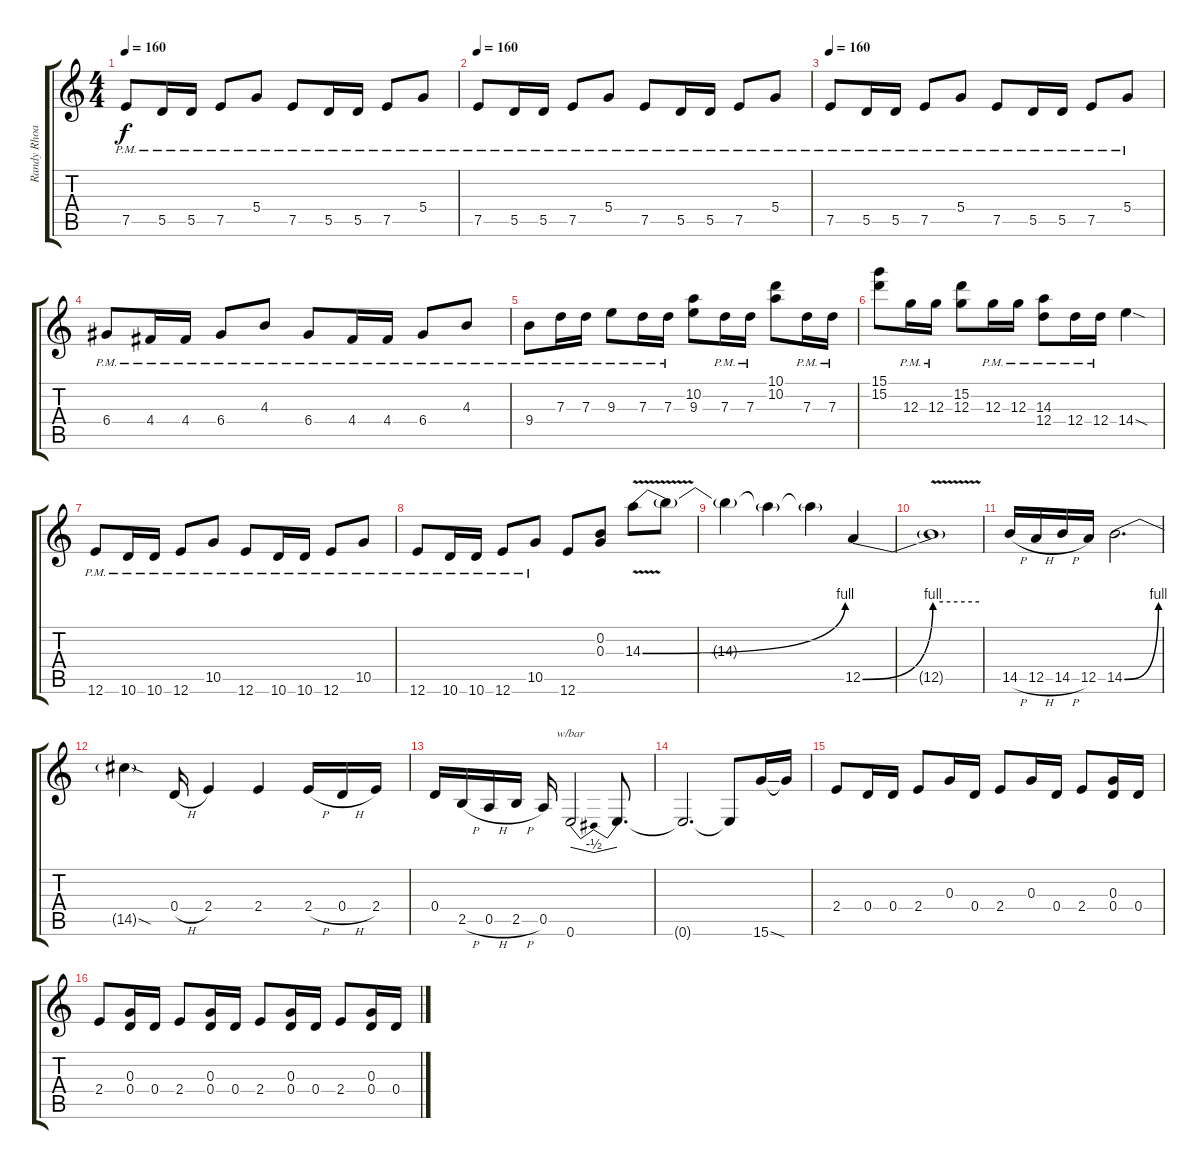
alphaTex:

\track ("Randy Rhoads" "Randy Rhoa") {instrument overdrivenguitar}
\staff {score tabs}
\tuning (E4 B3 G3 D3 A2 E2) {hide}
\ts (4 4)
\tempo 160
\clef g2
\ks c
7.5{pm}.8{dy f} 5.5{pm}.16 5.5{pm}.16 7.5{pm}.8 5.4{pm}.8 7.5{pm}.8 5.5{pm}.16 5.5{pm}.16 7.5{pm}.8 5.4{pm}.8 |
\tempo 160
7.5{pm}.8 5.5{pm}.16 5.5{pm}.16 7.5{pm}.8 5.4{pm}.8 7.5{pm}.8 5.5{pm}.16 5.5{pm}.16 7.5{pm}.8 5.4{pm}.8 |
\tempo 160
7.5{pm}.8 5.5{pm}.16 5.5{pm}.16 7.5{pm}.8 5.4{pm}.8 7.5{pm}.8 5.5{pm}.16 5.5{pm}.16 7.5{pm}.8 5.4{pm}.8 |
6.4{pm}.8 4.4{pm}.16 4.4{pm}.16 6.4{pm}.8 4.3{pm}.8 6.4{pm}.8 4.4{pm}.16 4.4{pm}.16 6.4{pm}.8 4.3{pm}.8 |
9.4{pm}.8 7.3{pm}.16 7.3{pm}.16 9.3{pm}.8 7.3{pm}.16 7.3{pm}.16 (10.2 9.3).8 7.3{pm}.16 7.3{pm}.16 (10.1 10.2).8 7.3{pm}.16 7.3{pm}.16 |
(15.1 15.2).8 12.3{pm}.16 12.3{pm}.16 (15.2 12.3).8 12.3{pm}.16 12.3{pm}.16 (14.3{pm} 12.4{pm}).8 12.4{pm}.16 12.4{pm}.16 14.4{sod}.4 |
12.6{pm}.8 10.6{pm}.16 10.6{pm}.16 12.6{pm}.8 10.5{pm}.8 12.6{pm}.8 10.6{pm}.16 10.6{pm}.16 12.6{pm}.8 10.5{pm}.8 |
12.6{pm}.8 10.6{pm}.16 10.6{pm}.16 12.6{pm}.8 10.5{pm}.8 12.6.8 (0.2 0.3).8 14.3{be (bend 0 0 60 4) v}.8 14.3{t}.8 |
14.3{t}.4 14.3{t}.4 14.3{t}.4 12.5{be (bend 0 0 60 4)}.4 |
12.5{be (hold 0 4 60 4) v t}.1 |
14.5{h}.16 12.5{h}.16 14.5{h}.16 12.5.16 14.5{be (bend 0 0 60 4)}.2{d} |
14.5{sod t}.4 0.4{h}.16 2.4.4 2.4.4 2.4{h}.16 0.4{h}.16 2.4.16 |
0.4.16 2.5{h}.16 0.5{h}.16 2.5{h}.16 0.5.16 0.6.2{tbe (dip default 0 0 30 -2 60 0)} 0.6{t}.8{d} |
0.6{t}.2{d} 0.6{t}.8 15.6{ss}.16 15.6{t}.16 |
2.4.8 0.4.16 0.4.16 2.4.8 0.3.16 0.4.16 2.4.8 0.3.16 0.4.16 2.4.8 (0.3 0.4).16 0.4.16 |
2.4.8 (0.3 0.4).16 0.4.16 2.4.8 (0.3 0.4).16 0.4.16 2.4.8 (0.3 0.4).16 0.4.16 2.4.8 (0.3 0.4).16 0.4.16
